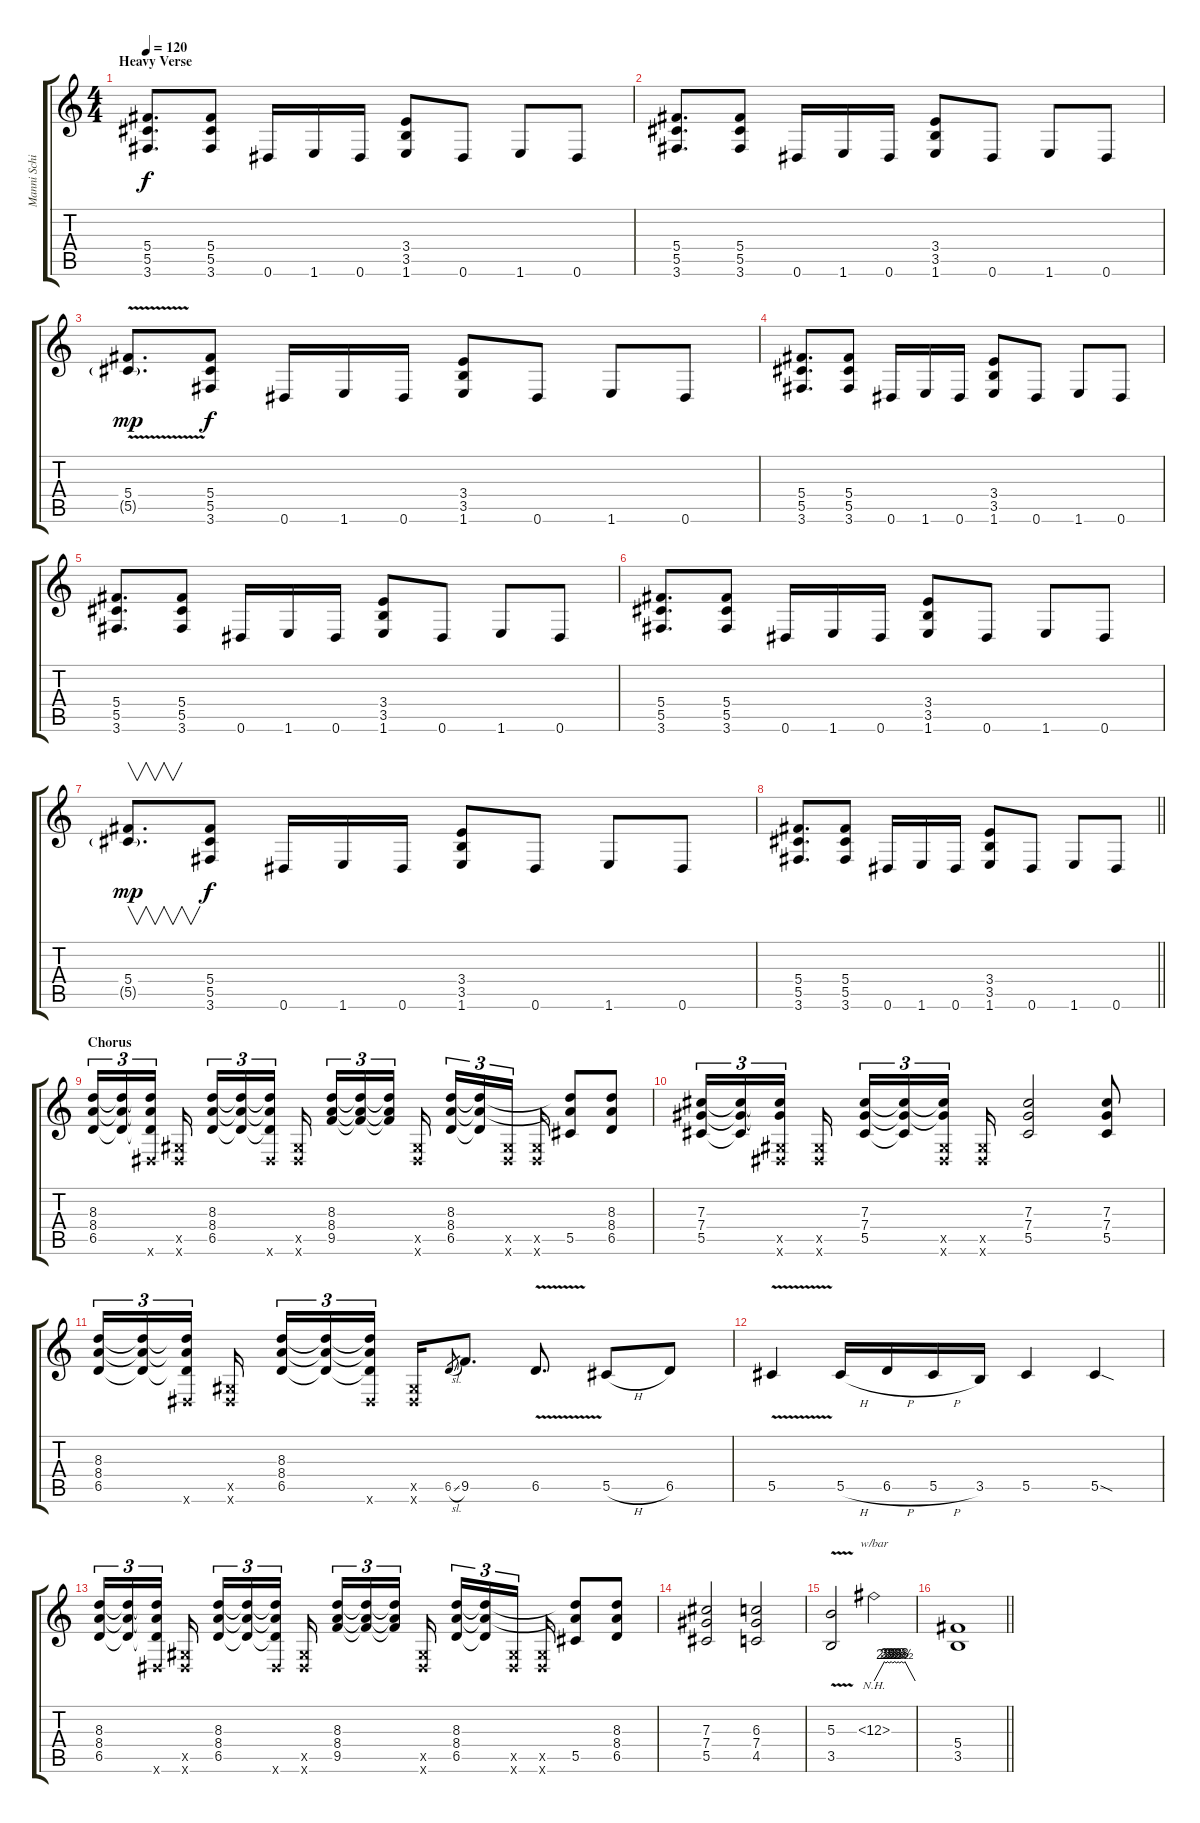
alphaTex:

\track ("Manni Schimidt (lead)" "Manni Schi") {instrument distortionguitar}
\staff {score tabs}
\tuning (Eb4 Bb3 Gb3 Db3 Ab2 Eb2) {hide}
\ts (4 4)
\section ("" "Heavy Verse")
\tempo 120
\clef g2
\ks c
(5.4 5.5 3.6).8{d dy f volume 16 instrument distortionguitar} (5.4 5.5 3.6).8 0.6.16 1.6.16 0.6.16 (3.4 3.5 1.6).8 0.6.8 1.6.8 0.6.8 |
(5.4 5.5 3.6).8{d} (5.4 5.5 3.6).8 0.6.16 1.6.16 0.6.16 (3.4 3.5 1.6).8 0.6.8 1.6.8 0.6.8 |
(5.4{v} 5.5{g}).8{d dy mp volume 16 instrument guitarharmonics} (5.4 5.5 3.6).8{dy f instrument distortionguitar} 0.6.16 1.6.16 0.6.16 (3.4 3.5 1.6).8 0.6.8 1.6.8 0.6.8 |
(5.4 5.5 3.6).8{d} (5.4 5.5 3.6).8 0.6.16 1.6.16 0.6.16 (3.4 3.5 1.6).8 0.6.8 1.6.8 0.6.8 |
(5.4 5.5 3.6).8{d volume 16 instrument distortionguitar} (5.4 5.5 3.6).8 0.6.16 1.6.16 0.6.16 (3.4 3.5 1.6).8 0.6.8 1.6.8 0.6.8 |
(5.4 5.5 3.6).8{d} (5.4 5.5 3.6).8 0.6.16 1.6.16 0.6.16 (3.4 3.5 1.6).8 0.6.8 1.6.8 0.6.8 |
(5.4 5.5{g}).8{v d dy mp volume 16 instrument guitarharmonics} (5.4 5.5 3.6).8{dy f instrument distortionguitar} 0.6.16 1.6.16 0.6.16 (3.4 3.5 1.6).8 0.6.8 1.6.8 0.6.8 |
\barLineRight lightlight
(5.4 5.5 3.6).8{d} (5.4 5.5 3.6).8 0.6.16 1.6.16 0.6.16 (3.4 3.5 1.6).8 0.6.8 1.6.8 0.6.8 |
\section ("" "Chorus")
(8.3 8.4 6.5).16{tu (3 2)} (8.3{t} 8.4{t} 6.5{t}).16{tu (3 2)} (8.3{t} 8.4{t} 6.5{t} 0.6{x}).16{tu (3 2) beam splitsecondary} (0.5{x} 0.6{x}).16{beam splitsecondary} (8.3 8.4 6.5).16{tu (3 2)} (8.3{t} 8.4{t} 6.5{t}).16{tu (3 2)} (8.3{t} 8.4{t} 6.5{t} 0.6{x}).16{tu (3 2) beam splitsecondary} (0.5{x} 0.6{x}).16{beam splitsecondary} (8.3 8.4 9.5).16{tu (3 2)} (8.3{t} 8.4{t} 9.5{t}).16{tu (3 2)} (8.3{t} 8.4{t} 9.5{t}).16{tu (3 2)} (0.5{x} 0.6{x}).16{beam splitsecondary} (8.3 8.4 6.5).16{tu (3 2)} (8.3{t} 8.4{t} 6.5{t}).16{tu (3 2)} (0.5{x} 0.6{x}).16{tu (3 2) beam splitsecondary} (0.5{x} 0.6{x}).16 (8.3{t} 8.4{t} 5.5).8 (8.3 8.4 6.5).8 |
(7.3 7.4 5.5).16{tu (3 2)} (7.3{t} 7.4{t} 5.5{t}).16{tu (3 2)} (7.3{t} 7.4{t} 0.5{x} 0.6{x}).16{tu (3 2) beam splitsecondary} (0.5{x} 0.6{x}).16{beam splitsecondary} (7.3 7.4 5.5).16{tu (3 2)} (7.3{t} 7.4{t} 5.5{t}).16{tu (3 2)} (7.3{t} 7.4{t} 0.5{x} 0.6{x}).16{tu (3 2)} (0.5{x} 0.6{x}).16 (7.3 7.4 5.5).2 (7.3 7.4 5.5).8 |
(8.3 8.4 6.5).16{tu (3 2)} (8.3{t} 8.4{t} 6.5{t}).16{tu (3 2)} (8.3{t} 8.4{t} 6.5{t} 0.6{x}).16{tu (3 2) beam splitsecondary} (0.5{x} 0.6{x}).16{beam splitsecondary} (8.3 8.4 6.5).16{tu (3 2)} (8.3{t} 8.4{t} 6.5{t}).16{tu (3 2)} (8.3{t} 8.4{t} 6.5{t} 0.6{x}).16{tu (3 2) beam splitsecondary} (0.5{x} 0.6{x}).16 6.5{sl}.8{gr} 9.5.8{d} 6.5{v}.8{d} 5.5{h}.8 6.5.8 |
5.5{v}.4 5.5{h}.16 6.5{h}.16 5.5{h}.16 3.5.16 5.5.4 5.5{sod}.4 |
(8.3 8.4 6.5).16{tu (3 2)} (8.3{t} 8.4{t} 6.5{t}).16{tu (3 2)} (8.3{t} 8.4{t} 6.5{t} 0.6{x}).16{tu (3 2) beam splitsecondary} (0.5{x} 0.6{x}).16{beam splitsecondary} (8.3 8.4 6.5).16{tu (3 2)} (8.3{t} 8.4{t} 6.5{t}).16{tu (3 2)} (8.3{t} 8.4{t} 6.5{t} 0.6{x}).16{tu (3 2) beam splitsecondary} (0.5{x} 0.6{x}).16{beam splitsecondary} (8.3 8.4 9.5).16{tu (3 2)} (8.3{t} 8.4{t} 9.5{t}).16{tu (3 2)} (8.3{t} 8.4{t} 9.5{t}).16{tu (3 2)} (0.5{x} 0.6{x}).16{beam splitsecondary} (8.3 8.4 6.5).16{tu (3 2)} (8.3{t} 8.4{t} 6.5{t}).16{tu (3 2)} (0.5{x} 0.6{x}).16{tu (3 2) beam splitsecondary} (0.5{x} 0.6{x}).16 (8.3{t} 8.4{t} 5.5).8 (8.3 8.4 6.5).8 |
(7.3 7.4 5.5).2 (6.3 7.4 4.5).2 |
(5.3 3.5{v}).2 6.3{nh}.2{tbe (custom default 0 0 15 12 17 10 20 12 22 10 25 12 27 10 30 12 33 10 35 12 37 10 40 12 43 10 45 12 60 0) instrument guitarharmonics} |
\barLineRight lightlight
(5.4 3.5).1{instrument distortionguitar}
